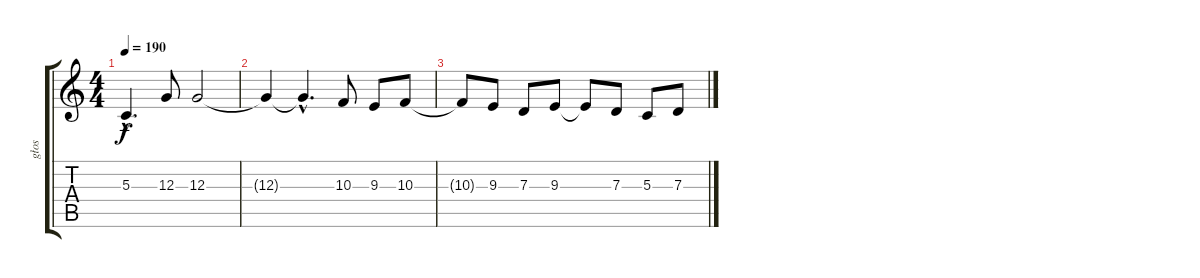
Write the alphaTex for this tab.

\track ("głos" "głos") {instrument lead6voice}
\staff {score tabs}
\tuning (E4 B3 G3 D3 A2 E2) {hide}
\ts (4 4)
\tempo 190
\clef g2
\ks c
5.3{hac}.4{d dy f} 12.3.8 12.3.2 |
12.3{t}.4 12.3{hac t}.4{d} 10.3.8 9.3.8 10.3.8 |
10.3{t}.8 9.3.8 7.3.8 9.3.8 9.3{t}.8 7.3.8 5.3.8 7.3.8
